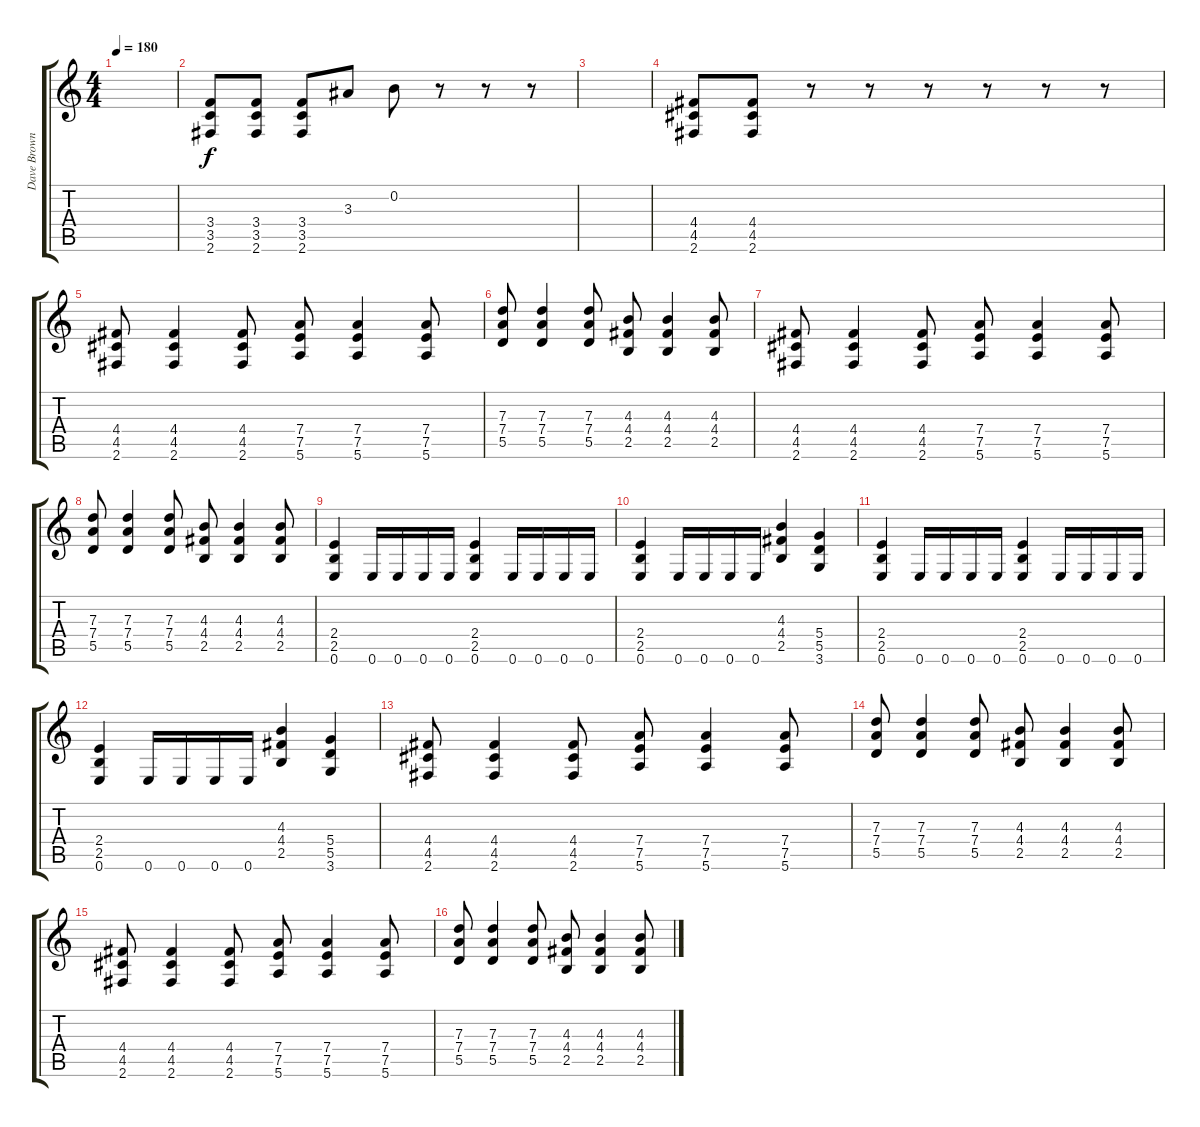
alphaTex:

\track ("Dave Brownsound" "Dave Brown") {instrument distortionguitar}
\staff {score tabs}
\tuning (E4 B3 G3 D3 A2 E2) {hide}
\ts (4 4)
\tempo 180
\clef g2
\ks c
|
(3.4 3.5 2.6).8 (3.4 3.5 2.6).8 (3.4 3.5 2.6).8 3.3.8 0.2.8 r.8 r.8 r.8 |
|
(4.4 4.5 2.6).8 (4.4 4.5 2.6).8 r.8 r.8 r.8 r.8 r.8 r.8 |
(4.4 4.5 2.6).8 (4.4 4.5 2.6).4 (4.4 4.5 2.6).8 (7.4 7.5 5.6).8 (7.4 7.5 5.6).4 (7.4 7.5 5.6).8 |
(7.3 7.4 5.5).8 (7.3 7.4 5.5).4 (7.3 7.4 5.5).8 (4.3 4.4 2.5).8 (4.3 4.4 2.5).4 (4.3 4.4 2.5).8 |
(4.4 4.5 2.6).8 (4.4 4.5 2.6).4 (4.4 4.5 2.6).8 (7.4 7.5 5.6).8 (7.4 7.5 5.6).4 (7.4 7.5 5.6).8 |
(7.3 7.4 5.5).8 (7.3 7.4 5.5).4 (7.3 7.4 5.5).8 (4.3 4.4 2.5).8 (4.3 4.4 2.5).4 (4.3 4.4 2.5).8 |
(2.4 2.5 0.6).4 0.6.16 0.6.16 0.6.16 0.6.16 (2.4 2.5 0.6).4 0.6.16 0.6.16 0.6.16 0.6.16 |
(2.4 2.5 0.6).4 0.6.16 0.6.16 0.6.16 0.6.16 (4.3 4.4 2.5).4 (5.4 5.5 3.6).4 |
(2.4 2.5 0.6).4 0.6.16 0.6.16 0.6.16 0.6.16 (2.4 2.5 0.6).4 0.6.16 0.6.16 0.6.16 0.6.16 |
(2.4 2.5 0.6).4 0.6.16 0.6.16 0.6.16 0.6.16 (4.3 4.4 2.5).4 (5.4 5.5 3.6).4 |
(4.4 4.5 2.6).8 (4.4 4.5 2.6).4 (4.4 4.5 2.6).8 (7.4 7.5 5.6).8 (7.4 7.5 5.6).4 (7.4 7.5 5.6).8 |
(7.3 7.4 5.5).8 (7.3 7.4 5.5).4 (7.3 7.4 5.5).8 (4.3 4.4 2.5).8 (4.3 4.4 2.5).4 (4.3 4.4 2.5).8 |
(4.4 4.5 2.6).8 (4.4 4.5 2.6).4 (4.4 4.5 2.6).8 (7.4 7.5 5.6).8 (7.4 7.5 5.6).4 (7.4 7.5 5.6).8 |
(7.3 7.4 5.5).8 (7.3 7.4 5.5).4 (7.3 7.4 5.5).8 (4.3 4.4 2.5).8 (4.3 4.4 2.5).4 (4.3 4.4 2.5).8
